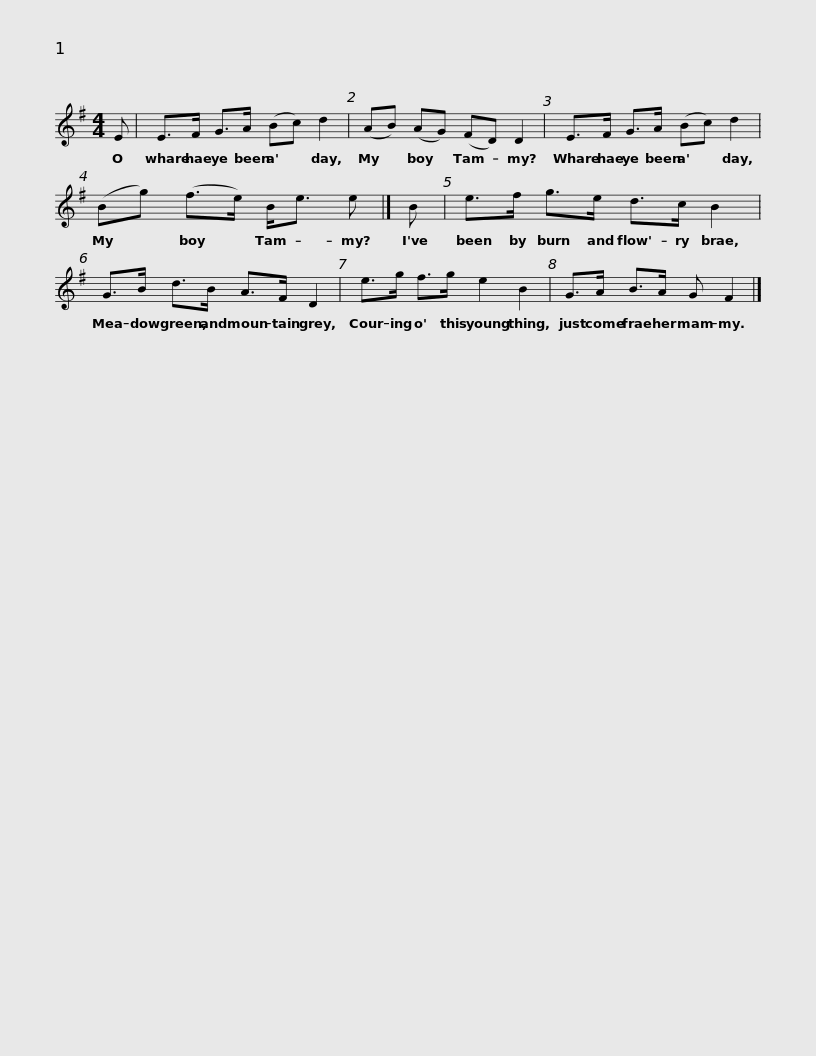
X:1
L:1/8
M:4/4
I:linebreak $
K:Emin
V:1 treble
V:1
 E | E>F G>A (Bc) d2 | (AB) (AG) (FD) D2 | E>F G>A (Bc) d2 |$ (Bg) (f>e) B<e e |] %5
 B | e>f g>e d>c B2 | G>B d>B A>F D2 |$ e>g f>g e2 B2 | G>A B>A G F2 |] %10
